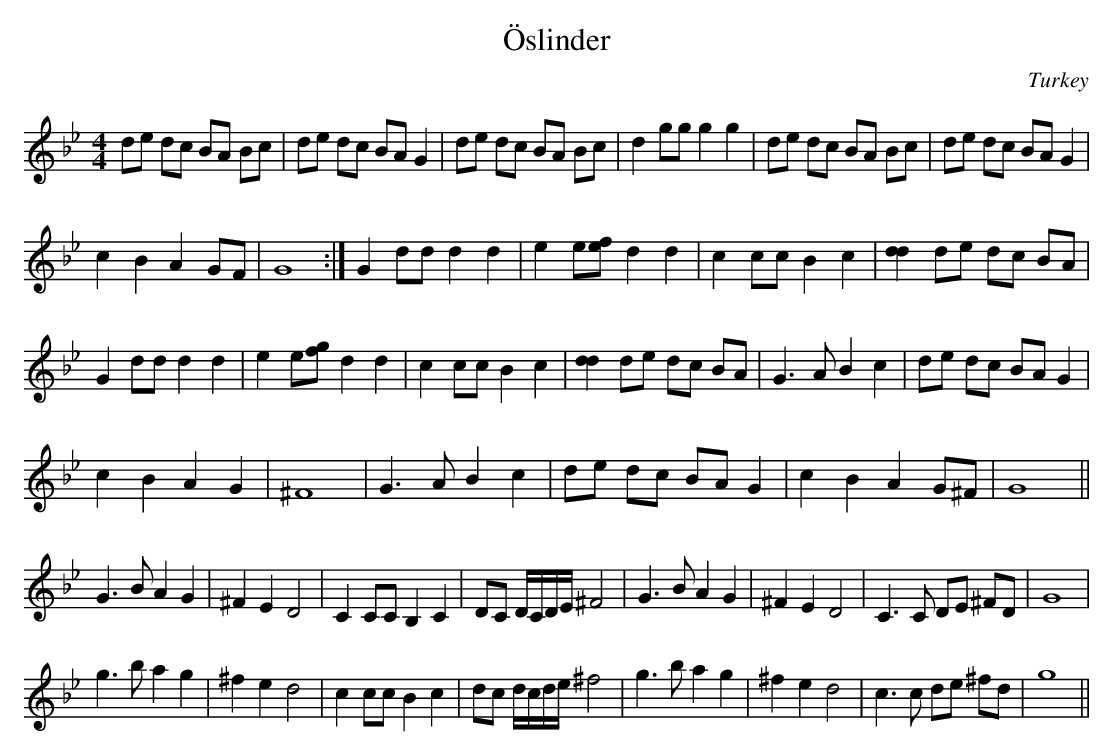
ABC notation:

X:1
T:\"Oslinder
O:Turkey
M:4/4
K:Gm
de dc BA Bc|de dc BA G2|de dc BA Bc|d2 gg g2g2|\
de dc BA Bc|de dc BA G2|
c2B2 A2GF|G8:|\
G2dd d2d2|e2e[ef] d2d2|\
c2cc B2c2|[d2d2]de dc BA|
G2dd d2d2|e2e[fg] d2d2|\
c2cc B2c2|[d2d2]de dc BA|\
G3A B2c2|de dc BA G2|
c2B2 A2G2|^F8|\
G3A B2c2|de dc BA G2|c2B2 A2G^F|G8||
G3B A2G2|^F2E2 D4|C2CC B,2C2|DC D/C/D/E/ ^F4|\
G3B A2G2|^F2E2 D4|C3C DE ^FD|G8|
g3b a2g2|^f2e2 d4|c2cc B2c2| dc d/c/d/e/ ^f4|\
g3b a2g2|^f2e2 d4|c3c de ^fd|g8||
